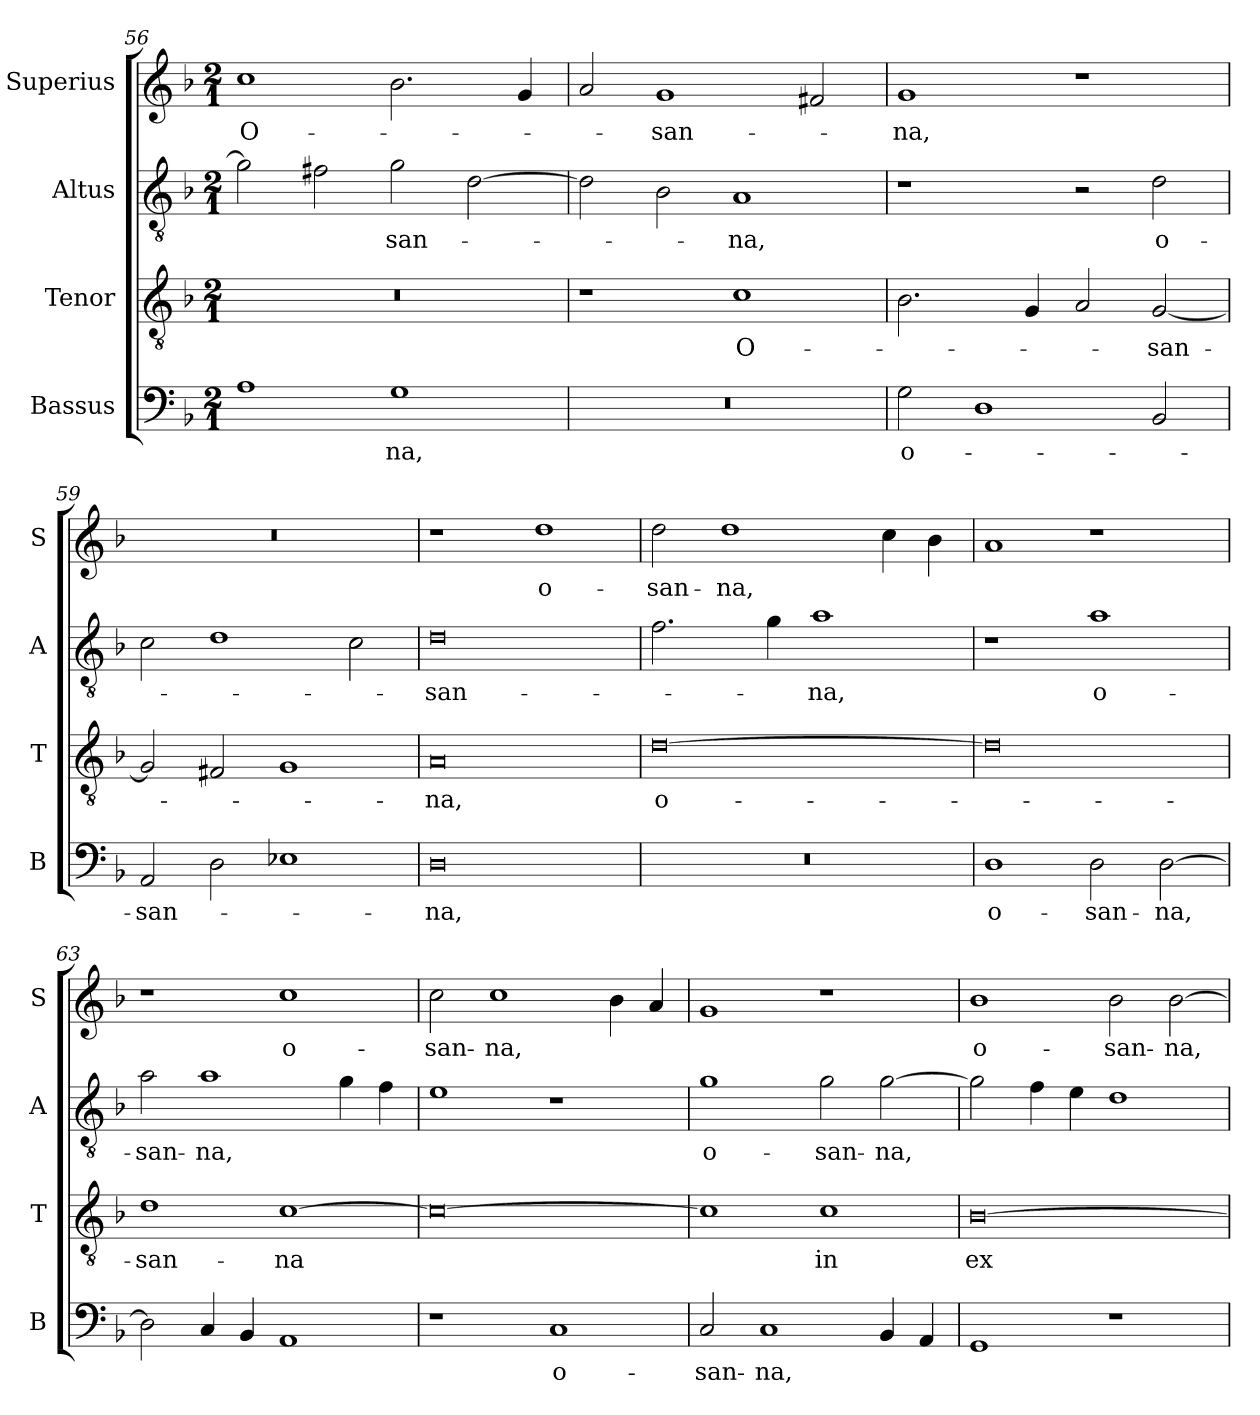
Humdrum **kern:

**kern	**text	**kern	**text	**kern	**text	**kern	**text
*part4	*part4	*part3	*part3	*part2	*part2	*part1	*part1
*staff4	*staff4	*staff3	*staff3	*staff2	*staff2	*staff1	*staff1
*I"Bassus	*	*I"Tenor	*	*I"Altus	*	*I"Superius	*
*I'B	*	*I'T	*	*I'A	*	*I'S	*
*clefF4	*	*clefGv2	*	*clefGv2	*	*clefG2	*
*k[b-]	*	*k[b-]	*	*k[b-]	*	*k[b-]	*
*M2/1	*	*M2/1	*	*M2/1	*	*M2/1	*
=56	=56	=56	=56	=56	=56	=56	=56
!	!	!	!	!	!	!	!LO:LY:i
1A	.	0r	.	2g]	.	1cc	O-
.	.	.	.	2f#X	.	.	.
1G	-na,	.	.	2g	-san-	2.b-	.
.	.	.	.	[2d	.	.	.
.	.	.	.	.	.	4g	.
=57	=57	=57	=57	=57	=57	=57	=57
0r	.	1r	.	2d]	.	2a	.
!	!	!	!	!	!	!	!LO:LY:i
.	.	.	.	2B-	.	1g	-san-
.	.	1c	O-	1A	-na,	.	.
.	.	.	.	.	.	2f#X	.
=58	=58	=58	=58	=58	=58	=58	=58
!	!LO:LY:i	!	!	!	!	!	!LO:LY:i
2G	o-	2.B-	.	1r	.	1g	-na,
1D	.	.	.	.	.	.	.
.	.	4G	.	.	.	.	.
.	.	2A	.	2r	.	1r	.
!	!	!	!	!	!LO:LY:i	!	!
2BB-	.	[2G	-san-	2d	o-	.	.
=59	=59	=59	=59	=59	=59	=59	=59
!	!LO:LY:i	!	!	!	!	!	!
2AA	-san-	2G]	.	2c	.	0r	.
2D	.	2F#X	.	1d	.	.	.
1E-X	.	1G	.	.	.	.	.
.	.	.	.	2c	.	.	.
=60	=60	=60	=60	=60	=60	=60	=60
!	!LO:LY:i	!	!	!	!LO:LY:i	!	!
0D	-na,	0A	-na,	0d	-san-	1r	.
.	.	.	.	.	.	1dd	o-
=61	=61	=61	=61	=61	=61	=61	=61
!	!	!	!LO:LY:i	!	!	!	!
0r	.	[0d	o-	2.f	.	2dd	-san-
.	.	.	.	.	.	1dd	-na,
.	.	.	.	4g	.	.	.
!	!	!	!	!	!LO:LY:i	!	!
.	.	.	.	1a	-na,	.	.
.	.	.	.	.	.	4cc	.
.	.	.	.	.	.	4b-	.
=62	=62	=62	=62	=62	=62	=62	=62
!	!LO:LY:i	!	!	!	!	!	!
1D	o-	0d]	.	1r	.	1a	.
!	!LO:LY:i	!	!	!	!LO:LY:i	!	!
2D	-san-	.	.	1a	o-	1r	.
!	!LO:LY:i	!	!	!	!	!	!
[2D	-na,	.	.	.	.	.	.
=63	=63	=63	=63	=63	=63	=63	=63
!	!	!	!LO:LY:i	!	!LO:LY:i	!	!
2D]	.	1d	-san-	2a	-san-	1r	.
!	!	!	!	!	!LO:LY:i	!	!
4C	.	.	.	1a	-na,	.	.
4BB-	.	.	.	.	.	.	.
!	!	!	!LO:LY:i	!	!	!	!LO:LY:i
1AA	.	[1c	-na	.	.	1cc	o-
.	.	.	.	4g	.	.	.
.	.	.	.	4f	.	.	.
=64	=64	=64	=64	=64	=64	=64	=64
!	!	!	!	!	!	!	!LO:LY:i
1r	.	0c_	.	1e	.	2cc	-san-
!	!	!	!	!	!	!	!LO:LY:i
.	.	.	.	.	.	1cc	-na,
!	!LO:LY:i	!	!	!	!	!	!
1C	o-	.	.	1r	.	.	.
.	.	.	.	.	.	4b-	.
.	.	.	.	.	.	4a	.
=65	=65	=65	=65	=65	=65	=65	=65
!	!LO:LY:i	!	!	!	!LO:LY:i	!	!
2C	-san-	1c]	.	1g	o-	1g	.
!	!LO:LY:i	!	!	!	!	!	!
1C	-na,	.	.	.	.	.	.
!	!	!	!	!	!LO:LY:i	!	!
.	.	1c	in	2g	-san-	1r	.
!	!	!	!	!	!LO:LY:i	!	!
4BB-	.	.	.	[2g	-na,	.	.
4AA	.	.	.	.	.	.	.
=66	=66	=66	=66	=66	=66	=66	=66
!	!	!	!	!	!	!	!LO:LY:i
1GG	.	[0B-	ex-	2g]	.	1b-	o-
.	.	.	.	4f	.	.	.
.	.	.	.	4e	.	.	.
!	!	!	!	!	!	!	!LO:LY:i
1r	.	.	.	1d	.	2b-	-san-
!	!	!	!	!	!	!	!LO:LY:i
.	.	.	.	.	.	[2b-	-na,
=	=	=	=	=	=	=	=
*-	*-	*-	*-	*-	*-	*-	*-
